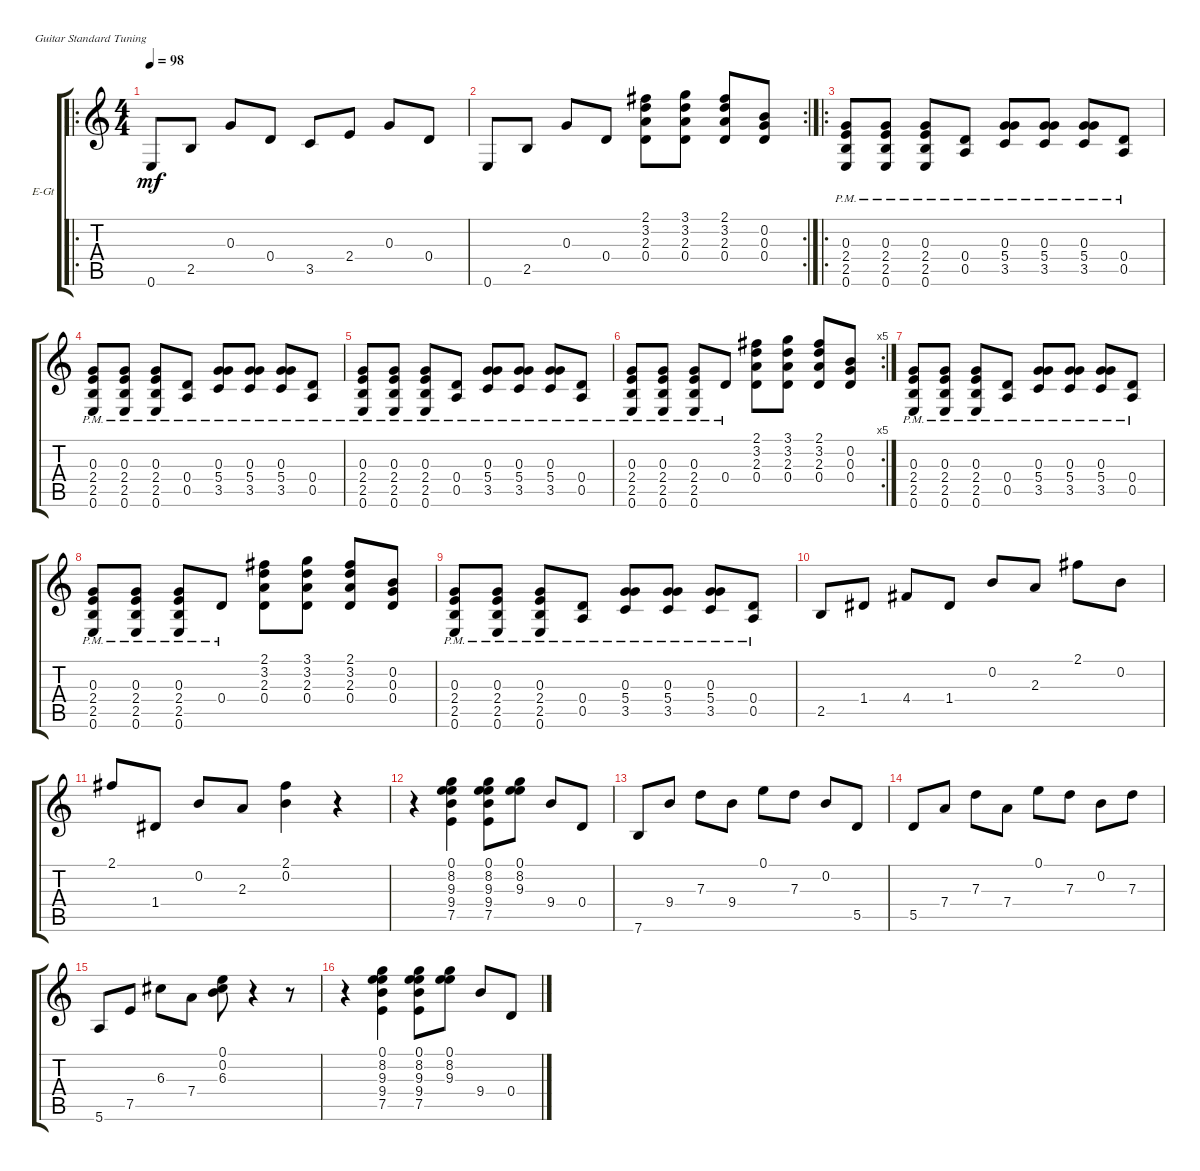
\defaultSystemsLayout 4
\bracketExtendMode groupsimilarinstruments
\firstSystemTrackNameOrientation horizontal
\otherSystemsTrackNameOrientation horizontal
\track ("Electric Guitar" "E-Gt") {instrument electricguitarclean}
\staff {score tabs}
\tuning (E4 B3 G3 D3 A2 E2)
\ro
\ts (4 4)
\tempo 98
\clef g2
\ks c
0.6.8{dy mf instrument electricguitarclean} 2.5.8 0.3.8 0.4.8 3.5.8 2.4.8 0.3.8 0.4.8 |
\rc 2
0.6.8 2.5.8 0.3.8 0.4.8 (0.4 2.1 3.2 2.3).8 (0.4 3.1 3.2 2.3).8 (0.4 2.1 3.2 2.3).8 (0.4 0.3 0.2).8 |
\ro
(0.6{pm} 2.5{pm} 2.4{pm} 0.3{pm}).8 (0.3{pm} 2.4{pm} 2.5{pm} 0.6{pm}).8 (0.3{pm} 2.4{pm} 2.5{pm} 0.6{pm}).8 (0.5{pm} 0.4{pm}).8 (5.4{pm} 0.3{pm} 3.5{pm}).8 (3.5{pm} 5.4{pm} 0.3{pm}).8 (3.5{pm} 5.4{pm} 0.3{pm}).8 (0.5{pm} 0.4{pm}).8 |
(0.6{pm} 2.5{pm} 2.4{pm} 0.3{pm}).8 (0.3{pm} 2.4{pm} 2.5{pm} 0.6{pm}).8 (0.3{pm} 2.4{pm} 2.5{pm} 0.6{pm}).8 (0.5{pm} 0.4{pm}).8 (5.4{pm} 0.3{pm} 3.5{pm}).8 (3.5{pm} 5.4{pm} 0.3{pm}).8 (3.5{pm} 5.4{pm} 0.3{pm}).8 (0.5{pm} 0.4{pm}).8 |
(0.6{pm} 2.5{pm} 2.4{pm} 0.3{pm}).8 (0.6{pm} 2.5{pm} 2.4{pm} 0.3{pm}).8 (0.6{pm} 2.5{pm} 2.4{pm} 0.3{pm}).8 (0.4{pm} 0.5{pm}).8 (3.5{pm} 5.4{pm} 0.3{pm}).8 (3.5{pm} 5.4{pm} 0.3{pm}).8 (3.5{pm} 5.4{pm} 0.3{pm}).8 (0.4{pm} 0.5{pm}).8 |
\rc 5
(2.5{pm} 2.4{pm} 0.3{pm} 0.6{pm}).8 (2.4{pm} 2.5{pm} 0.3{pm} 0.6{pm}).8 (2.5{pm} 2.4{pm} 0.3{pm} 0.6{pm}).8 0.4{pm}.8 (2.1 3.2 2.3 0.4).8 (3.1 3.2 2.3 0.4).8 (2.1 3.2 2.3 0.4).8 (0.2 0.3 0.4).8 |
(0.6{pm} 2.5{pm} 2.4{pm} 0.3{pm}).8 (0.3{pm} 2.4{pm} 2.5{pm} 0.6{pm}).8 (0.3{pm} 2.4{pm} 2.5{pm} 0.6{pm}).8 (0.5{pm} 0.4{pm}).8 (5.4{pm} 0.3{pm} 3.5{pm}).8 (3.5{pm} 5.4{pm} 0.3{pm}).8 (3.5{pm} 5.4{pm} 0.3{pm}).8 (0.5{pm} 0.4{pm}).8 |
(2.5{pm} 2.4{pm} 0.3{pm} 0.6{pm}).8 (2.5{pm} 2.4{pm} 0.3{pm} 0.6{pm}).8 (2.5{pm} 2.4{pm} 0.3{pm} 0.6{pm}).8 0.4{pm}.8 (2.1 3.2 2.3 0.4).8 (3.1 3.2 2.3 0.4).8 (2.1 3.2 2.3 0.4).8 (0.2 0.3 0.4).8 |
(0.6{pm} 2.5{pm} 2.4{pm} 0.3{pm}).8 (0.3{pm} 2.4{pm} 2.5{pm} 0.6{pm}).8 (0.3{pm} 2.4{pm} 2.5{pm} 0.6{pm}).8 (0.5{pm} 0.4{pm}).8 (5.4{pm} 0.3{pm} 3.5{pm}).8 (3.5{pm} 5.4{pm} 0.3{pm}).8 (3.5{pm} 5.4{pm} 0.3{pm}).8 (0.5{pm} 0.4{pm}).8 |
2.5.8 1.4.8 4.4.8 1.4.8 0.2.8 2.3.8 2.1.8 0.2.8 |
2.1.8 1.4.8 0.2.8 2.3.8 (2.1 0.2).4 r.4 |
r.4 (7.5 9.4 9.3 8.2 0.1).4 (7.5 9.4 9.3 8.2 0.1).8 (0.1 8.2 9.3).8 9.4.8 0.4.8 |
7.6.8 9.4.8 7.3.8 9.4.8 0.1.8 7.3.8 0.2.8 5.5.8 |
5.5.8 7.4.8 7.3.8 7.4.8 0.1.8 7.3.8 0.2.8 7.3.8 |
5.6.8 7.5.8 6.3.8 7.4.8 (0.1 0.2 6.3).8 r.4 r.8 |
r.4 (7.5 9.4 9.3 8.2 0.1).4 (7.5 9.4 9.3 8.2 0.1).8 (0.1 8.2 9.3).8 9.4.8 0.4.8
